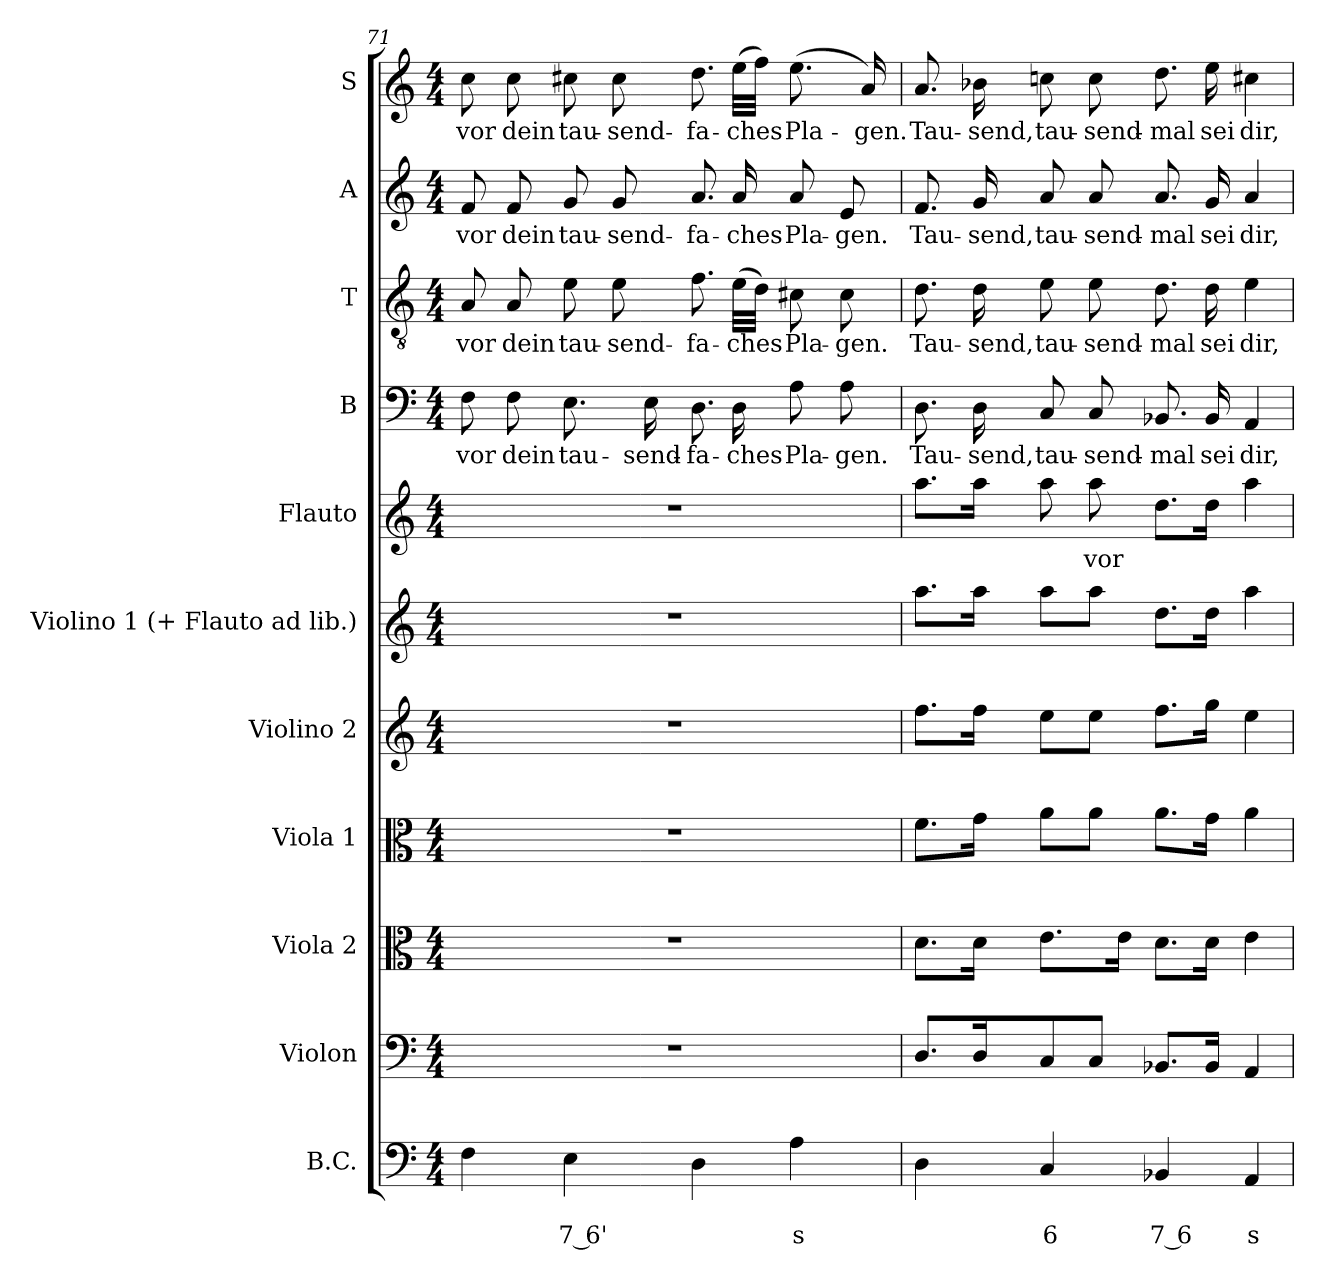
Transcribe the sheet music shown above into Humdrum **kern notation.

**kern	**text	**text	**kern	**kern	**kern	**kern	**kern	**kern	**text	**kern	**text	**kern	**text	**kern	**text	**kern	**text
*part11	*part11	*part11	*part10	*part9	*part8	*part7	*part6	*part5	*part5	*part4	*part4	*part3	*part3	*part2	*part2	*part1	*part1
*staff11	*staff11	*staff11	*staff10	*staff9	*staff8	*staff7	*staff6	*staff5	*staff5	*staff4	*staff4	*staff3	*staff3	*staff2	*staff2	*staff1	*staff1
*I"B.C.	*	*	*I"Violon	*I"Viola 2	*I"Viola 1	*I"Violino 2	*I"Violino 1 (+ Flauto ad lib.)	*I"Flauto	*	*I"B	*	*I"T	*	*I"A	*	*I"S	*
*I'B.C.	*	*	*I'Vn	*I'Va2	*I'Va1	*I'Vn2	*I'Vn1	*I'Fl.	*	*I'B	*	*I'T	*	*I'A	*	*I'S	*
*clefF4	*	*	*clefF4	*clefC3	*clefC3	*clefG2	*clefG2	*clefG2	*	*clefF4	*	*clefGv2	*	*clefG2	*	*clefG2	*
*	*	*	*	*	*	*	*	*	*	*	*	*ITrd7c12	*	*	*	*	*
*k[]	*	*	*k[]	*k[]	*k[]	*k[]	*k[]	*k[]	*	*k[]	*	*k[]	*	*k[]	*	*k[]	*
*C:	*	*	*C:	*C:	*C:	*C:	*C:	*C:	*	*C:	*	*C:	*	*C:	*	*C:	*
*M4/4	*	*	*M4/4	*M4/4	*M4/4	*M4/4	*M4/4	*M4/4	*	*M4/4	*	*M4/4	*	*M4/4	*	*M4/4	*
=71	=71	=71	=71	=71	=71	=71	=71	=71	=71	=71	=71	=71	=71	=71	=71	=71	=71
!	!	!	!	!	!	!	!	!	!	!	!LO:LY:b	!	!	!	!	!	!
!	!	!	!	!	!	!	!	!	!	!	!	!	!LO:LY:b	!	!	!	!
!	!	!	!	!	!	!	!	!	!	!	!	!	!	!	!LO:LY:b	!	!
!	!	!	!	!	!	!	!	!	!	!	!	!	!	!	!	!	!LO:LY:b
4F\	.	.	1r	1r	1r	1r	1r	1r	.	8F\	vor	8AA/	vor	8f/	vor	8cc\	vor
!	!	!	!	!	!	!	!	!	!	!	!LO:LY:b	!	!	!	!	!	!
!	!	!	!	!	!	!	!	!	!	!	!	!	!LO:LY:b	!	!	!	!
!	!	!	!	!	!	!	!	!	!	!	!	!	!	!	!LO:LY:b	!	!
!	!	!	!	!	!	!	!	!	!	!	!	!	!	!	!	!	!LO:LY:b
.	.	.	.	.	.	.	.	.	.	8F\	dein	8AA/	dein	8f/	dein	8cc\	dein
!	!	!LO:LY:b	!	!	!	!	!	!	!	!	!	!	!	!	!	!	!
!	!	!	!	!	!	!	!	!	!	!	!LO:LY:b	!	!	!	!	!	!
!	!	!	!	!	!	!	!	!	!	!	!	!	!LO:LY:b	!	!	!	!
!	!	!	!	!	!	!	!	!	!	!	!	!	!	!	!LO:LY:b	!	!
!	!	!	!	!	!	!	!	!	!	!	!	!	!	!	!	!	!LO:LY:b
4E\	.	7 6'	.	.	.	.	.	.	.	8.E\	tau-	8E\	tau-	8g/	tau-	8cc#X\	tau-
!	!	!	!	!	!	!	!	!	!	!	!	!	!LO:LY:b	!	!	!	!
!	!	!	!	!	!	!	!	!	!	!	!	!	!	!	!LO:LY:b	!	!
!	!	!	!	!	!	!	!	!	!	!	!	!	!	!	!	!	!LO:LY:b
.	.	.	.	.	.	.	.	.	.	.	.	8E\	-send-	8g/	-send-	8cc#\	-send-
!	!	!	!	!	!	!	!	!	!	!	!LO:LY:b	!	!	!	!	!	!
.	.	.	.	.	.	.	.	.	.	16E\	-send-	.	.	.	.	.	.
!	!	!	!	!	!	!	!	!	!	!	!LO:LY:b	!	!	!	!	!	!
!	!	!	!	!	!	!	!	!	!	!	!	!	!LO:LY:b	!	!	!	!
!	!	!	!	!	!	!	!	!	!	!	!	!	!	!	!LO:LY:b	!	!
!	!	!	!	!	!	!	!	!	!	!	!	!	!	!	!	!	!LO:LY:b
4D\	.	.	.	.	.	.	.	.	.	8.D\	-fa-	8.F\	-fa-	8.a/	-fa-	8.dd\	-fa-
!	!	!	!	!	!	!	!	!	!	!	!LO:LY:b	!	!	!	!	!	!
!	!	!	!	!	!	!	!	!	!	!	!	!	!LO:LY:b	!	!	!	!
!	!	!	!	!	!	!	!	!	!	!	!	!	!	!	!LO:LY:b	!	!
!	!	!	!	!	!	!	!	!	!	!	!	!	!	!	!	!	!LO:LY:b
.	.	.	.	.	.	.	.	.	.	16D\	-ches	(>32E\LLL	-ches	16a/	-ches	(>32ee\LLL	-ches
.	.	.	.	.	.	.	.	.	.	.	.	32D\JJJ)	.	.	.	32ff\JJJ)	.
!	!	!LO:LY:b	!	!	!	!	!	!	!	!	!	!	!	!	!	!	!
!	!	!	!	!	!	!	!	!	!	!	!LO:LY:b	!	!	!	!	!	!
!	!	!	!	!	!	!	!	!	!	!	!	!	!LO:LY:b	!	!	!	!
!	!	!	!	!	!	!	!	!	!	!	!	!	!	!	!LO:LY:b	!	!
!	!	!	!	!	!	!	!	!	!	!	!	!	!	!	!	!	!LO:LY:b
4A\	.	s	.	.	.	.	.	.	.	8A\	Pla-	8C#X\	Pla-	8a/	Pla-	(>8.ee\	Pla-
!	!	!	!	!	!	!	!	!	!	!	!LO:LY:b	!	!	!	!	!	!
!	!	!	!	!	!	!	!	!	!	!	!	!	!LO:LY:b	!	!	!	!
!	!	!	!	!	!	!	!	!	!	!	!	!	!	!	!LO:LY:b	!	!
.	.	.	.	.	.	.	.	.	.	8A\	-gen.	8C#\	-gen.	8e/	-gen.	.	.
!	!	!	!	!	!	!	!	!	!	!	!	!	!	!	!	!	!LO:LY:b
.	.	.	.	.	.	.	.	.	.	.	.	.	.	.	.	16a/)	-gen.
=72	=72	=72	=72	=72	=72	=72	=72	=72	=72	=72	=72	=72	=72	=72	=72	=72	=72
!	!	!	!	!	!	!	!	!	!	!	!LO:LY:b	!	!	!	!	!	!
!	!	!	!	!	!	!	!	!	!	!	!	!	!LO:LY:b	!	!	!	!
!	!	!	!	!	!	!	!	!	!	!	!	!	!	!	!LO:LY:b	!	!
!	!	!	!	!	!	!	!	!	!	!	!	!	!	!	!	!	!LO:LY:b
4D\	.	.	8.D/L	8.d\L	8.f\L	8.ff\L	8.aa\L	8.aa\L	.	8.D\	Tau-	8.D\	Tau-	8.f/	Tau-	8.a/	Tau-
!	!	!	!	!	!	!	!	!	!	!	!LO:LY:b	!	!	!	!	!	!
!	!	!	!	!	!	!	!	!	!	!	!	!	!LO:LY:b	!	!	!	!
!	!	!	!	!	!	!	!	!	!	!	!	!	!	!	!LO:LY:b	!	!
!	!	!	!	!	!	!	!	!	!	!	!	!	!	!	!	!	!LO:LY:b
.	.	.	16D/k	16d\Jk	16g\Jk	16ff\Jk	16aa\Jk	16aa\Jk	.	16D\	-send,	16D\	-send,	16g/	-send,	16b-X\	-send,
!	!	!LO:LY:b	!	!	!	!	!	!	!	!	!	!	!	!	!	!	!
!	!	!	!	!	!	!	!	!	!	!	!LO:LY:b	!	!	!	!	!	!
!	!	!	!	!	!	!	!	!	!	!	!	!	!LO:LY:b	!	!	!	!
!	!	!	!	!	!	!	!	!	!	!	!	!	!	!	!LO:LY:b	!	!
!	!	!	!	!	!	!	!	!	!	!	!	!	!	!	!	!	!LO:LY:b
4C/	.	6	8C/	8.e\L	8a\L	8ee\L	8aa\L	8aa\	.	8C/	tau-	8E\	tau-	8a/	tau-	8ccn\	tau-
!	!	!	!	!	!	!	!	!	!LO:LY:b	!	!	!	!	!	!	!	!
!	!	!	!	!	!	!	!	!	!	!	!LO:LY:b	!	!	!	!	!	!
!	!	!	!	!	!	!	!	!	!	!	!	!	!LO:LY:b	!	!	!	!
!	!	!	!	!	!	!	!	!	!	!	!	!	!	!	!LO:LY:b	!	!
!	!	!	!	!	!	!	!	!	!	!	!	!	!	!	!	!	!LO:LY:b
.	.	.	8C/J	.	8a\J	8ee\J	8aa\J	8aa\	vor	8C/	-send-	8E\	-send-	8a/	-send-	8cc\	-send-
.	.	.	.	16e\Jk	.	.	.	.	.	.	.	.	.	.	.	.	.
!	!	!LO:LY:b	!	!	!	!	!	!	!	!	!	!	!	!	!	!	!
!	!	!	!	!	!	!	!	!	!	!	!LO:LY:b	!	!	!	!	!	!
!	!	!	!	!	!	!	!	!	!	!	!	!	!LO:LY:b	!	!	!	!
!	!	!	!	!	!	!	!	!	!	!	!	!	!	!	!LO:LY:b	!	!
!	!	!	!	!	!	!	!	!	!	!	!	!	!	!	!	!	!LO:LY:b
4BB-X/	.	7 6	8.BB-X/L	8.d\L	8.a\L	8.ff\L	8.dd\L	8.dd\L	.	8.BB-X/	-mal	8.D\	-mal	8.a/	-mal	8.dd\	-mal
!	!	!	!	!	!	!	!	!	!	!	!LO:LY:b	!	!	!	!	!	!
!	!	!	!	!	!	!	!	!	!	!	!	!	!LO:LY:b	!	!	!	!
!	!	!	!	!	!	!	!	!	!	!	!	!	!	!	!LO:LY:b	!	!
!	!	!	!	!	!	!	!	!	!	!	!	!	!	!	!	!	!LO:LY:b
.	.	.	16BB-/Jk	16d\Jk	16g\Jk	16gg\Jk	16dd\Jk	16dd\Jk	.	16BB-/	sei	16D\	sei	16g/	sei	16ee\	sei
!	!	!LO:LY:b	!	!	!	!	!	!	!	!	!	!	!	!	!	!	!
!	!	!	!	!	!	!	!	!	!	!	!LO:LY:b	!	!	!	!	!	!
!	!	!	!	!	!	!	!	!	!	!	!	!	!LO:LY:b	!	!	!	!
!	!	!	!	!	!	!	!	!	!	!	!	!	!	!	!LO:LY:b	!	!
!	!	!	!	!	!	!	!	!	!	!	!	!	!	!	!	!	!LO:LY:b
4AA/	.	s	4AA/	4e\	4a\	4ee\	4aa\	4aa\	.	4AA/	dir,	4E\	dir,	4a/	dir,	4cc#X\	dir,
=	=	=	=	=	=	=	=	=	=	=	=	=	=	=	=	=	=
*-	*-	*-	*-	*-	*-	*-	*-	*-	*-	*-	*-	*-	*-	*-	*-	*-	*-
